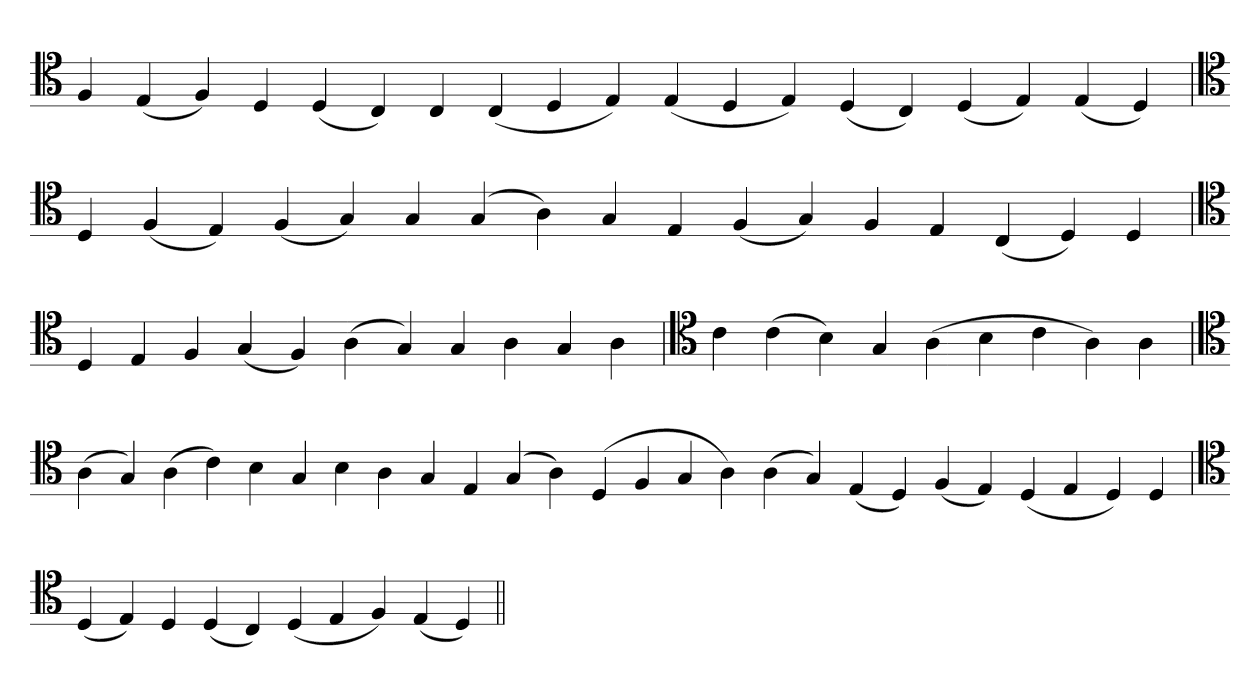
**kern
*part1
*staff1
*clefC4
=
4F
(4E
4F)
4D
(4D
4C)
4C
(4C
4D
4E)
(4E
4D
4E)
(4D
4C)
(4D
4E)
(4E
4D)
=`
*clefC4
4D
(4F
4E)
(4F
4G)
4G
(4G
4A)
4G
4E
(4F
4G)
4F
4E
(4C
4D)
4D
=
*clefC4
4D
4E
4F
(4G
4F)
(4A
4G)
4G
4A
4G
4A
=`
*clefC4
4c
(4c
4B)
4G
(4A
4B
4c
4A)
4A
='
*clefC4
(4A
4G)
(4A
4c)
4B
4G
4B
4A
4G
4E
(4G
4A)
(4D
4F
4G
4A)
(4A
4G)
(4E
4D)
(4F
4E)
(4D
4E
4D)
4D
=
*clefC4
(4D
4E)
4D
(4D
4C)
(4D
4E
4F)
(4E
4D)
=||
*-
